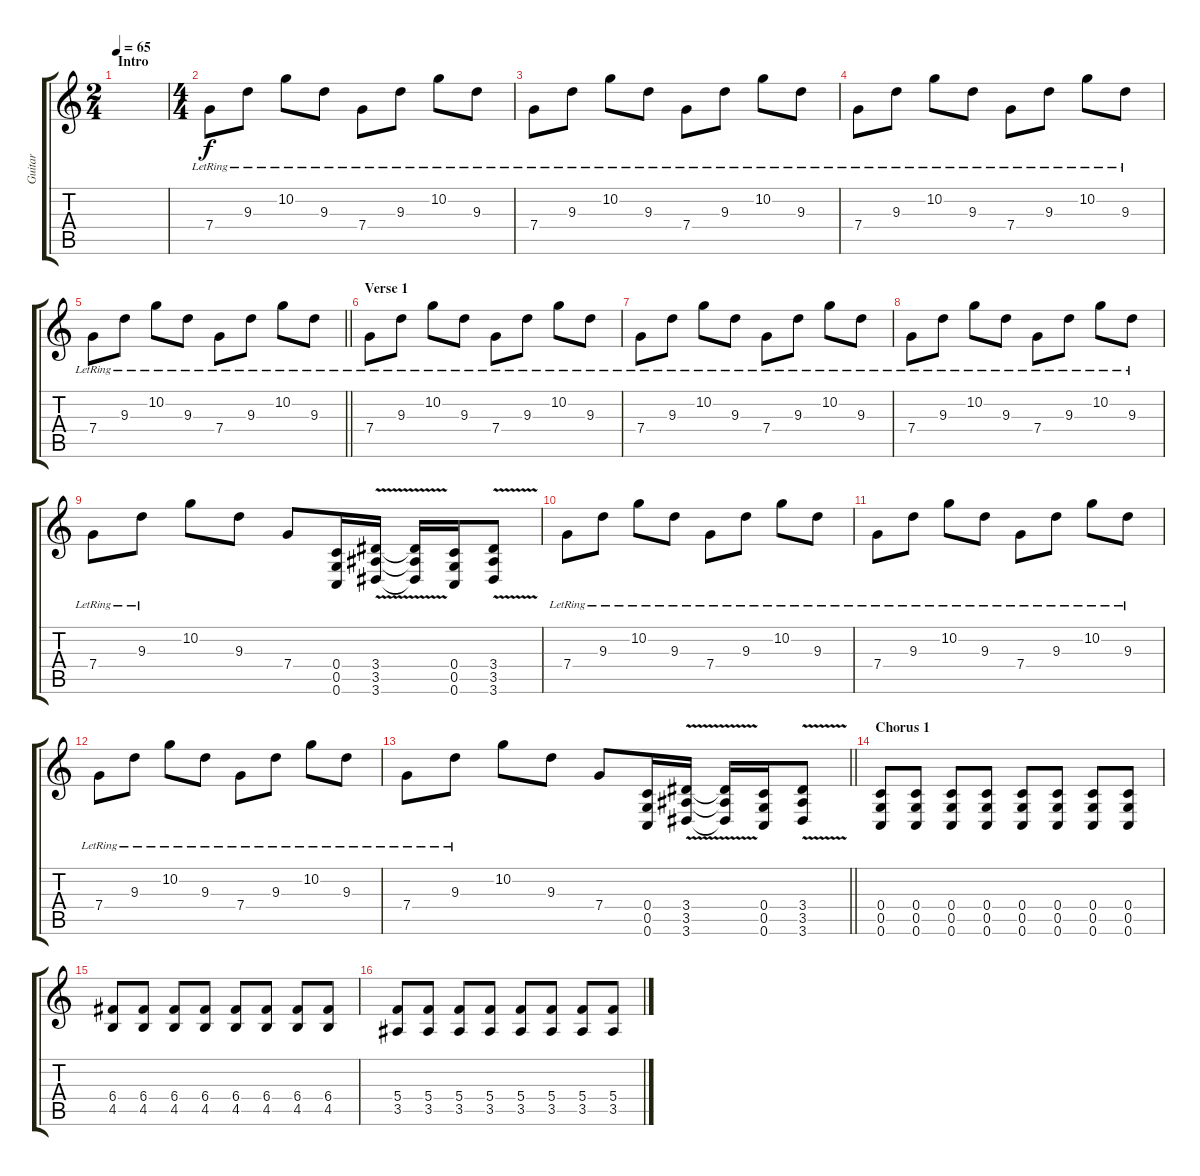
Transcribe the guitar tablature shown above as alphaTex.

\track ("Guitar" "Guitar") {instrument electricguitarclean}
\staff {score tabs}
\tuning (D4 A3 F3 C3 G2 C2) {hide}
\ts (2 4)
\section ("" "Intro")
\tempo 65
\clef g2
\ks c
|
\ts (4 4)
7.4{lr}.8 9.3{lr}.8 10.2{lr}.8 9.3{lr}.8 7.4{lr}.8 9.3{lr}.8 10.2{lr}.8 9.3{lr}.8 |
7.4{lr}.8 9.3{lr}.8 10.2{lr}.8 9.3{lr}.8 7.4{lr}.8 9.3{lr}.8 10.2{lr}.8 9.3{lr}.8 |
7.4{lr}.8 9.3{lr}.8 10.2{lr}.8 9.3{lr}.8 7.4{lr}.8 9.3{lr}.8 10.2{lr}.8 9.3{lr}.8 |
\barLineRight lightlight
7.4{lr}.8 9.3{lr}.8 10.2{lr}.8 9.3{lr}.8 7.4{lr}.8 9.3{lr}.8 10.2{lr}.8 9.3{lr}.8 |
\section ("" "Verse 1")
7.4{lr}.8 9.3{lr}.8 10.2{lr}.8 9.3{lr}.8 7.4{lr}.8 9.3{lr}.8 10.2{lr}.8 9.3{lr}.8 |
7.4{lr}.8 9.3{lr}.8 10.2{lr}.8 9.3{lr}.8 7.4{lr}.8 9.3{lr}.8 10.2{lr}.8 9.3{lr}.8 |
7.4{lr}.8 9.3{lr}.8 10.2{lr}.8 9.3{lr}.8 7.4{lr}.8 9.3{lr}.8 10.2{lr}.8 9.3{lr}.8 |
7.4{lr}.8 9.3{lr}.8 10.2.8 9.3.8 7.4.8 (0.4 0.5 0.6).16{instrument overdrivenguitar} (3.4{v} 3.5{v} 3.6{v}).16 (3.4{t} 3.5{t} 3.6{t}).16 (0.4 0.5 0.6).16 (3.4{v} 3.5{v} 3.6{v}).8 |
7.4{lr}.8{instrument electricguitarclean} 9.3{lr}.8 10.2{lr}.8 9.3{lr}.8 7.4{lr}.8 9.3{lr}.8 10.2{lr}.8 9.3{lr}.8 |
7.4{lr}.8 9.3{lr}.8 10.2{lr}.8 9.3{lr}.8 7.4{lr}.8 9.3{lr}.8 10.2{lr}.8 9.3{lr}.8 |
7.4{lr}.8 9.3{lr}.8 10.2{lr}.8 9.3{lr}.8 7.4{lr}.8 9.3{lr}.8 10.2{lr}.8 9.3{lr}.8 |
\barLineRight lightlight
7.4{lr}.8 9.3{lr}.8 10.2.8 9.3.8 7.4.8 (0.4 0.5 0.6).16{instrument overdrivenguitar} (3.4{v} 3.5{v} 3.6{v}).16 (3.4{t} 3.5{t} 3.6{t}).16 (0.4 0.5 0.6).16 (3.4{v} 3.5{v} 3.6{v}).8 |
\section ("" "Chorus 1")
(0.4 0.5 0.6).8 (0.4 0.5 0.6).8 (0.4 0.5 0.6).8 (0.4 0.5 0.6).8 (0.4 0.5 0.6).8 (0.4 0.5 0.6).8 (0.4 0.5 0.6).8 (0.4 0.5 0.6).8 |
(6.4 4.5).8 (6.4 4.5).8 (6.4 4.5).8 (6.4 4.5).8 (6.4 4.5).8 (6.4 4.5).8 (6.4 4.5).8 (6.4 4.5).8 |
(5.4 3.5).8 (5.4 3.5).8 (5.4 3.5).8 (5.4 3.5).8 (5.4 3.5).8 (5.4 3.5).8 (5.4 3.5).8 (5.4 3.5).8
